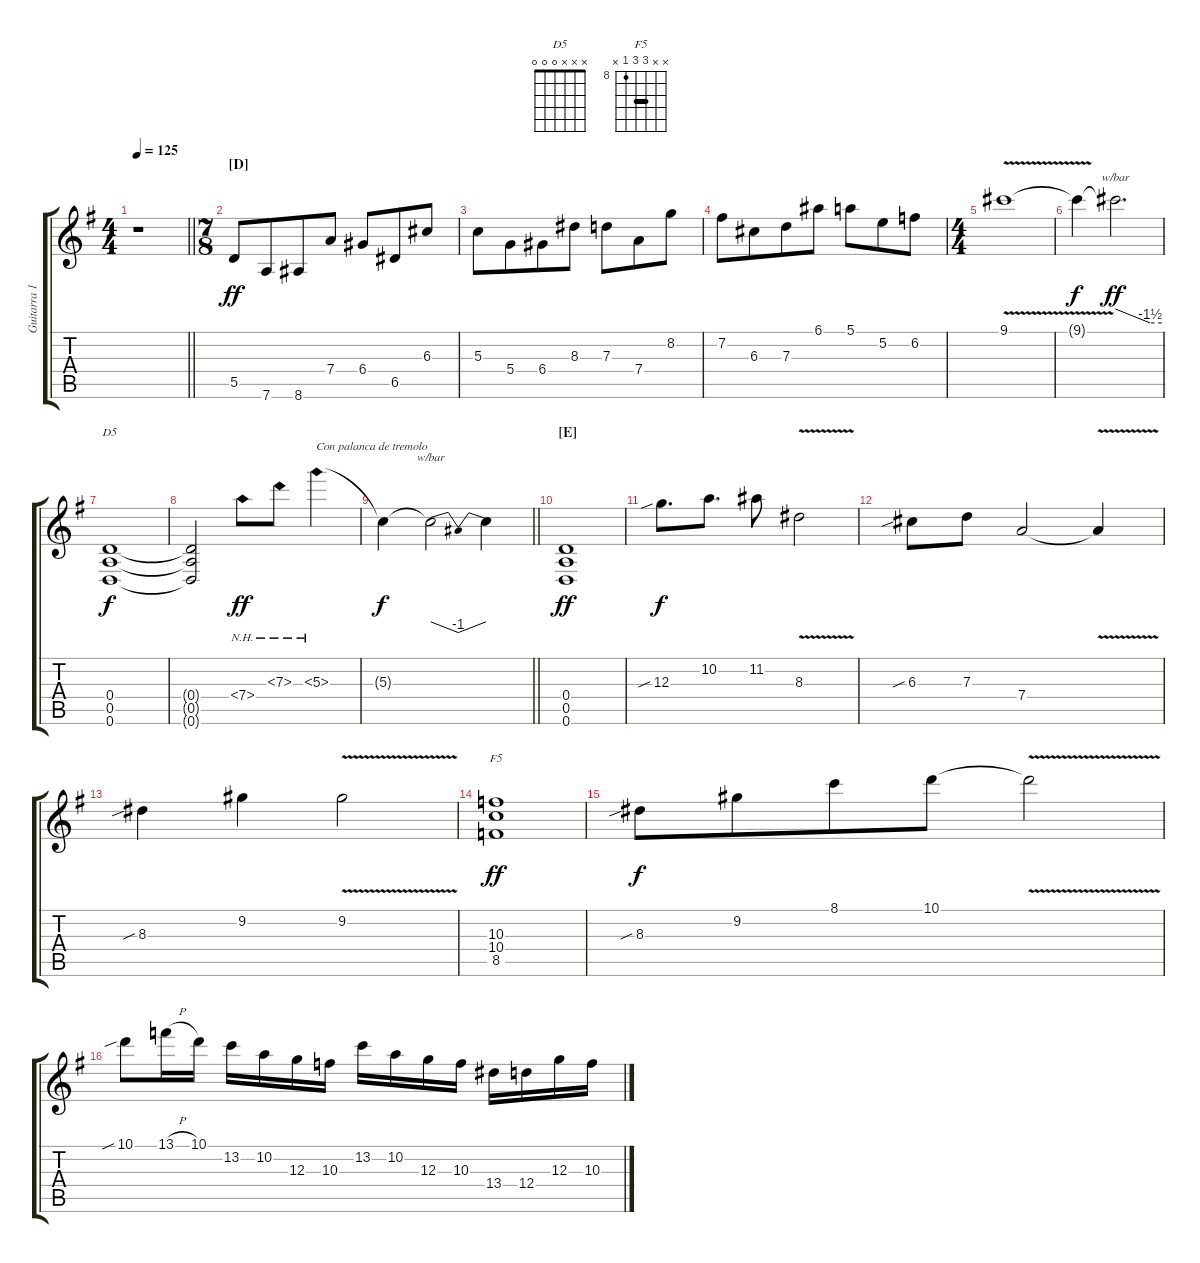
\track ("Guitarra 1" "Guitarra 1") {instrument distortionguitar}
\staff {score tabs}
\tuning (E4 B3 G3 D3 A2 D2) {hide}
\chord ("D5" x x x 0 0 0)
\chord ("F5" x x 10 10 8 x) {firstfret 8 barre 10}
\ts (4 4)
\tempo 125
\clef g2
\barLineRight lightlight
\ks g
r.1{dy ff} |
\ts (7 8)
\section ("" "[D]")
5.5.8 7.6.8 8.6.8 7.4.8 6.4.8 6.5.8{beam merge} 6.3.8 |
5.3.8 5.4.8 6.4.8 8.3.8 7.3.8 7.4.8{beam merge} 8.2.8 |
7.2.8 6.3.8 7.3.8 6.1.8 5.1.8 5.2.8{beam merge} 6.2.8 |
\ts (4 4)
9.1{v}.1 |
9.1{t}.4{dy f} 9.1{t}.2{d tbe (custom default 0 0 45 -6 60 -6) dy ff} |
(0.4 0.5 0.6).1{ch "D5" dy f} |
(0.4{t} 0.5{t} 0.6{t}).2 7.4{nh}.8{dy ff} 7.3{nh}.8 5.3{nh}.4{txt "Con palanca de tremolo"} |
\barLineRight lightlight
5.3{t}.4{dy f} 5.3{t}.2{tbe (dip default 0 0 30 -4 60 0)} 5.3{t}.4 |
\section ("" "[E]")
(0.4 0.5 0.6).1{dy ff} |
12.3{sib}.8{d dy f volume 14} 10.2.8{d} 11.2.8 8.3{v}.2 |
6.3{sib}.8 7.3.8 7.4.2 7.4{v t}.4 |
8.3{sib}.4 9.2.4 9.2{v}.2 |
(10.3 10.4 8.5).1{ch "F5" dy ff} |
8.3{sib}.8{dy f} 9.2.8{beam merge} 8.1.8 10.1.8 10.1{v t}.2 |
10.1{sib}.8 13.1{h}.16 10.1.16 13.2.16 10.2.16 12.3.16 10.3.16 13.2.16 10.2.16 12.3.16 10.3.16 13.4.16 12.4.16 12.3.16 10.3.16
